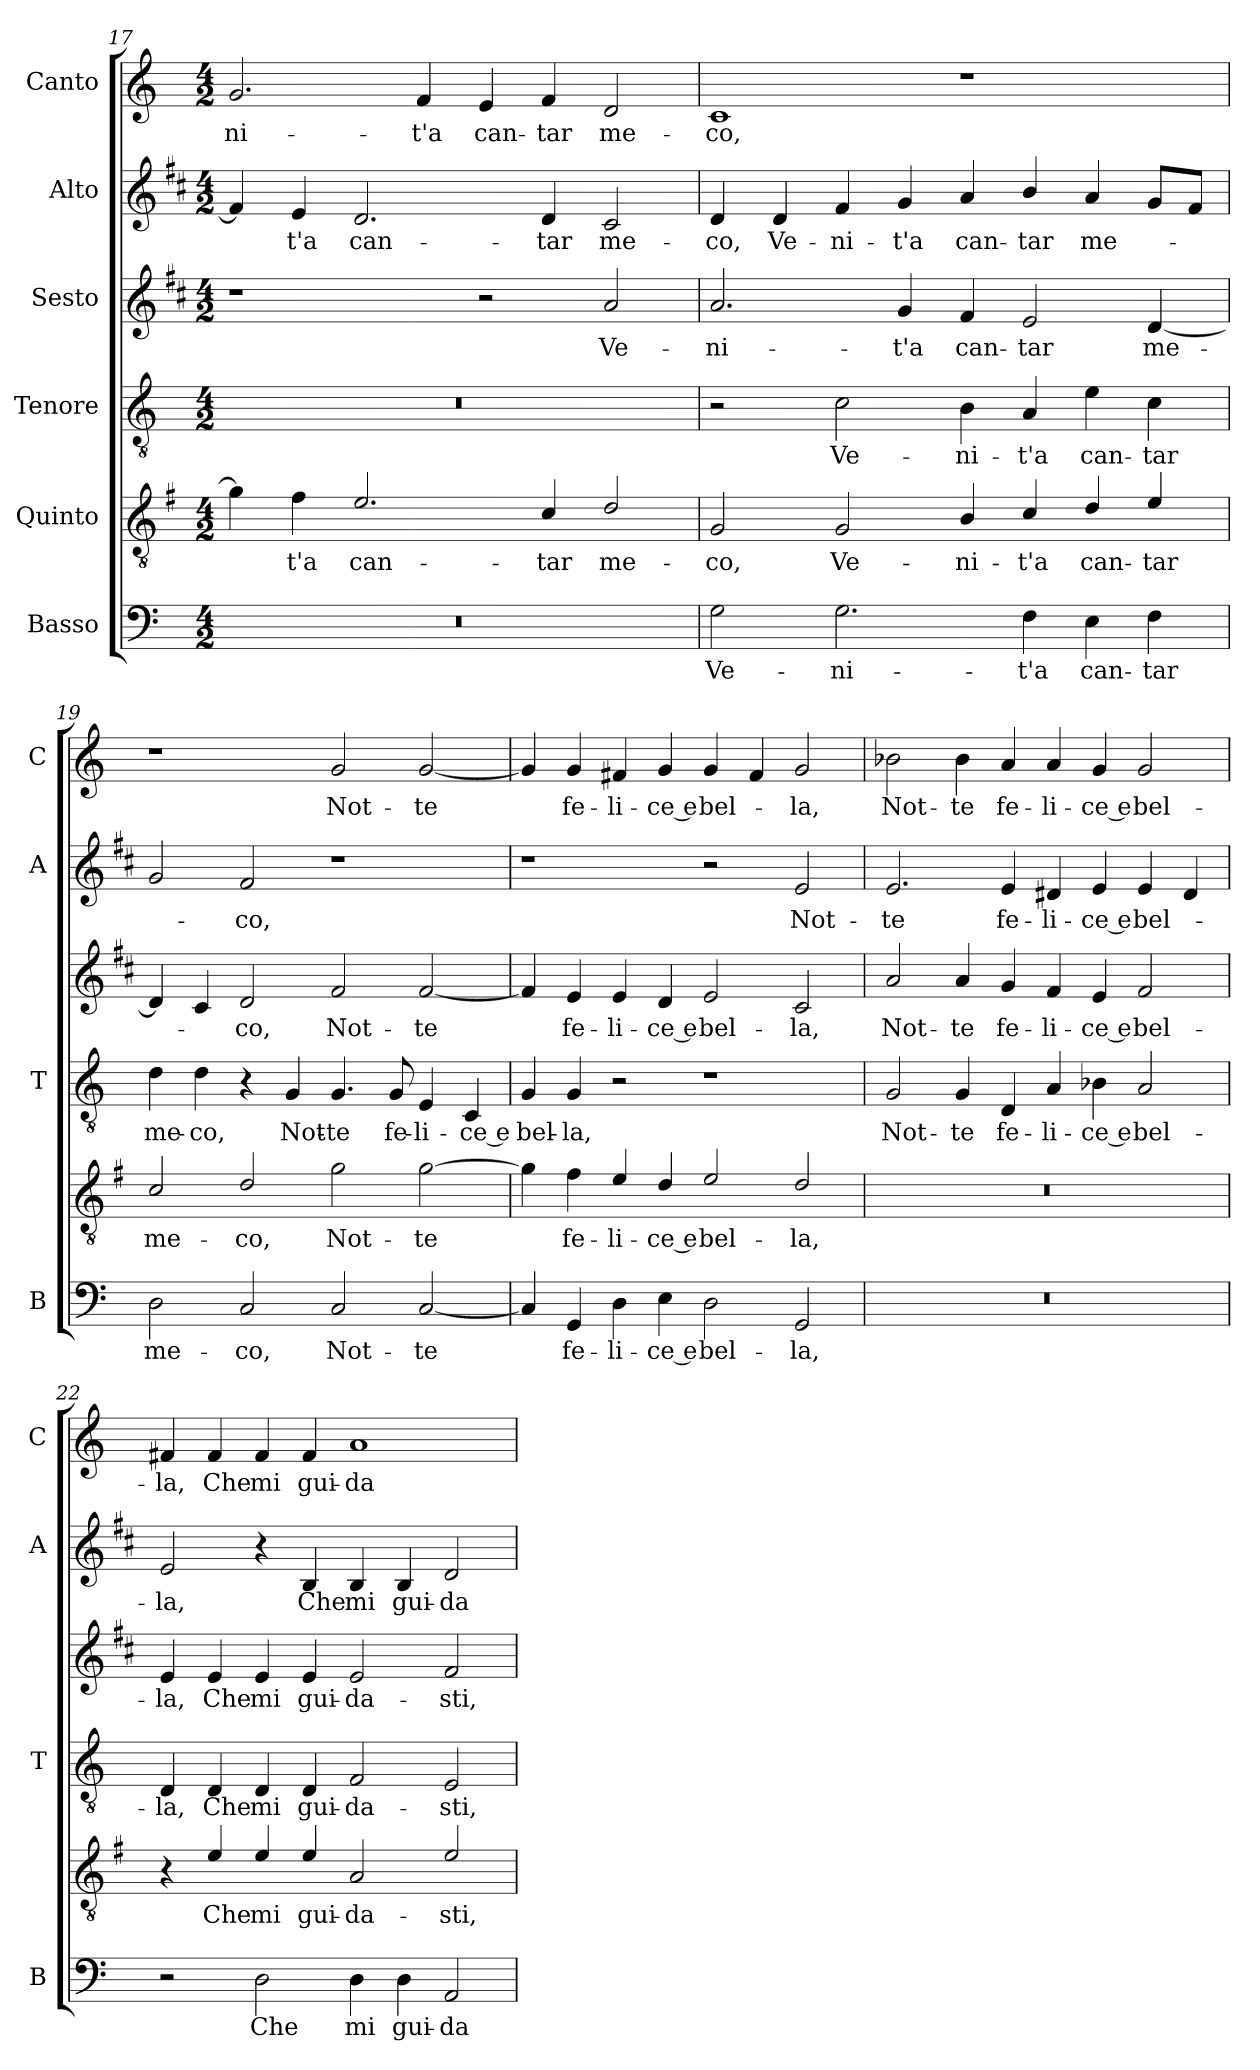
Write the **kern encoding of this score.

**kern	**text	**kern	**text	**kern	**text	**kern	**text	**kern	**text	**kern	**text
*part6	*part6	*part5	*part5	*part4	*part4	*part3	*part3	*part2	*part2	*part1	*part1
*staff6	*staff6	*staff5	*staff5	*staff4	*staff4	*staff3	*staff3	*staff2	*staff2	*staff1	*staff1
*I"Basso	*	*I"Quinto	*	*I"Tenore	*	*I"Sesto	*	*I"Alto	*	*I"Canto	*
*I'B	*	*	*	*I'T	*	*	*	*I'A	*	*I'C	*
*clefF4	*	*clefGv2	*	*clefGv2	*	*clefG2	*	*clefG2	*	*clefG2	*
*	*	*ITrd4c7	*	*	*	*ITrd1c2	*	*ITrd1c2	*	*	*
*k[]	*	*k[]	*	*k[]	*	*k[]	*	*k[]	*	*k[]	*
*C:	*	*C:	*	*C:	*	*C:	*	*C:	*	*C:	*
*M4/2	*	*M4/2	*	*M4/2	*	*M4/2	*	*M4/2	*	*M4/2	*
=17	=17	=17	=17	=17	=17	=17	=17	=17	=17	=17	=17
!	!	!	!	!	!	!	!	!	!	!	!LO:LY:b
0r	.	4c\]	.	0r	.	1r	.	4e/]	.	2.g/	-ni-
!	!	!	!LO:LY:b	!	!	!	!	!	!LO:LY:b	!	!
.	.	4B\	-t'a	.	.	.	.	4d/	-t'a	.	.
!	!	!	!LO:LY:b	!	!	!	!	!	!LO:LY:b	!	!
.	.	2.A/	can-	.	.	.	.	2.c/	can-	.	.
!	!	!	!	!	!	!	!	!	!	!	!LO:LY:b
.	.	.	.	.	.	.	.	.	.	4f/	-t'a
!	!	!	!	!	!	!	!	!	!	!	!LO:LY:b
.	.	.	.	.	.	2r	.	.	.	4e/	can-
!	!	!	!LO:LY:b	!	!	!	!	!	!LO:LY:b	!	!LO:LY:b
.	.	4F/	-tar	.	.	.	.	4c/	-tar	4f/	-tar
!	!	!	!LO:LY:b	!	!	!	!LO:LY:b	!	!LO:LY:b	!	!LO:LY:b
.	.	2G/	me-	.	.	2g/	Ve-	2B/	me-	2d/	me-
=18	=18	=18	=18	=18	=18	=18	=18	=18	=18	=18	=18
!	!LO:LY:b	!	!LO:LY:b	!	!	!	!LO:LY:b	!	!LO:LY:b	!	!LO:LY:b
2G\	Ve-	2C/	-co,	2r	.	2.g/	-ni-	4c/	-co,	1c	-co,
!	!	!	!	!	!	!	!	!	!LO:LY:b	!	!
.	.	.	.	.	.	.	.	4c/	Ve-	.	.
!	!LO:LY:b	!	!LO:LY:b	!	!LO:LY:b	!	!	!	!LO:LY:b	!	!
2.G\	-ni-	2C/	Ve-	2c\	Ve-	.	.	4e/	-ni-	.	.
!	!	!	!	!	!	!	!LO:LY:b	!	!LO:LY:b	!	!
.	.	.	.	.	.	4f/	-t'a	4f/	-t'a	.	.
!	!	!	!LO:LY:b	!	!LO:LY:b	!	!LO:LY:b	!	!LO:LY:b	!	!
.	.	4E/	-ni-	4B\	-ni-	4e/	can-	4g/	can-	1r	.
!	!LO:LY:b	!	!LO:LY:b	!	!LO:LY:b	!	!LO:LY:b	!	!LO:LY:b	!	!
4F\	-t'a	4F/	-t'a	4A/	-t'a	2d/	-tar	4a/	-tar	.	.
!	!LO:LY:b	!	!LO:LY:b	!	!LO:LY:b	!	!	!	!LO:LY:b	!	!
4E\	can-	4G/	can-	4e\	can-	.	.	4g/	me-	.	.
!	!LO:LY:b	!	!LO:LY:b	!	!LO:LY:b	!	!LO:LY:b	!	!	!	!
4F\	-tar	4A/	-tar	4c\	-tar	[4c/	me-	8f/L	.	.	.
.	.	.	.	.	.	.	.	8e/J	.	.	.
=19	=19	=19	=19	=19	=19	=19	=19	=19	=19	=19	=19
!	!LO:LY:b	!	!LO:LY:b	!	!LO:LY:b	!	!	!	!	!	!
2D\	me-	2F/	me-	4d\	me-	4c/]	.	2f/	.	1r	.
!	!	!	!	!	!LO:LY:b	!	!	!	!	!	!
.	.	.	.	4d\	-co,	4B/	.	.	.	.	.
!	!LO:LY:b	!	!LO:LY:b	!	!	!	!LO:LY:b	!	!LO:LY:b	!	!
2C/	-co,	2G/	-co,	4r	.	2c/	-co,	2e/	-co,	.	.
!	!	!	!	!	!LO:LY:b	!	!	!	!	!	!
.	.	.	.	4G/	Not-	.	.	.	.	.	.
!	!LO:LY:b	!	!LO:LY:b	!	!LO:LY:b	!	!LO:LY:b	!	!	!	!LO:LY:b
2C/	Not-	2c\	Not-	4.G/	-te	2e/	Not-	1r	.	2g/	Not-
!	!	!	!	!	!LO:LY:b	!	!	!	!	!	!
.	.	.	.	8G/	fe-	.	.	.	.	.	.
!	!LO:LY:b	!	!LO:LY:b	!	!LO:LY:b	!	!LO:LY:b	!	!	!	!LO:LY:b
[2C/	-te	[2c\	-te	4E/	-li-	[2e/	-te	.	.	[2g/	-te
!	!	!	!	!	!LO:LY:b	!	!	!	!	!	!
.	.	.	.	4C/	-ce e	.	.	.	.	.	.
!!LO:LB:g=z
=20	=20	=20	=20	=20	=20	=20	=20	=20	=20	=20	=20
!	!	!	!	!	!LO:LY:b	!	!	!	!	!	!
4C/]	.	4c\]	.	4G/	bel-	4e/]	.	1r	.	4g/]	.
!	!LO:LY:b	!	!LO:LY:b	!	!LO:LY:b	!	!LO:LY:b	!	!	!	!LO:LY:b
4GG/	fe-	4B\	fe-	4G/	-la,	4d/	fe-	.	.	4g/	fe-
!	!LO:LY:b	!	!LO:LY:b	!	!	!	!LO:LY:b	!	!	!	!LO:LY:b
4D\	-li-	4A/	-li-	2r	.	4d/	-li-	.	.	4f#X/	-li-
!	!LO:LY:b	!	!LO:LY:b	!	!	!	!LO:LY:b	!	!	!	!LO:LY:b
4E\	-ce e	4G/	-ce e	.	.	4c/	-ce e	.	.	4g/	-ce e
!	!LO:LY:b	!	!LO:LY:b	!	!	!	!LO:LY:b	!	!	!	!LO:LY:b
2D\	bel-	2A/	bel-	1r	.	2d/	bel-	2r	.	4g/	bel-
.	.	.	.	.	.	.	.	.	.	4f#/	.
!	!LO:LY:b	!	!LO:LY:b	!	!	!	!LO:LY:b	!	!LO:LY:b	!	!LO:LY:b
2GG/	-la,	2G/	-la,	.	.	2B/	-la,	2d/	Not-	2g/	-la,
=21	=21	=21	=21	=21	=21	=21	=21	=21	=21	=21	=21
!	!	!	!	!	!LO:LY:b	!	!LO:LY:b	!	!LO:LY:b	!	!LO:LY:b
0r	.	0r	.	2G/	Not-	2g/	Not-	2.d/	-te	2b-X\	Not-
!	!	!	!	!	!LO:LY:b	!	!LO:LY:b	!	!	!	!LO:LY:b
.	.	.	.	4G/	-te	4g/	-te	.	.	4b-\	-te
!	!	!	!	!	!LO:LY:b	!	!LO:LY:b	!	!LO:LY:b	!	!LO:LY:b
.	.	.	.	4D/	fe-	4f/	fe-	4d/	fe-	4a/	fe-
!	!	!	!	!	!LO:LY:b	!	!LO:LY:b	!	!LO:LY:b	!	!LO:LY:b
.	.	.	.	4A/	-li-	4e/	-li-	4c#X/	-li-	4a/	-li-
!	!	!	!	!	!LO:LY:b	!	!LO:LY:b	!	!LO:LY:b	!	!LO:LY:b
.	.	.	.	4B-X\	-ce e	4d/	-ce e	4d/	-ce e	4g/	-ce e
!	!	!	!	!	!LO:LY:b	!	!LO:LY:b	!	!LO:LY:b	!	!LO:LY:b
.	.	.	.	2A/	bel-	2e/	bel-	4d/	bel-	2g/	bel-
.	.	.	.	.	.	.	.	4c#/	.	.	.
=22	=22	=22	=22	=22	=22	=22	=22	=22	=22	=22	=22
!	!	!	!	!	!LO:LY:b	!	!LO:LY:b	!	!LO:LY:b	!	!LO:LY:b
2r	.	4r	.	4D/	-la,	4d/	-la,	2d/	-la,	4f#X/	-la,
!	!	!	!LO:LY:b	!	!LO:LY:b	!	!LO:LY:b	!	!	!	!LO:LY:b
.	.	4A/	Che	4D/	Che	4d/	Che	.	.	4f#/	Che
!	!LO:LY:b	!	!LO:LY:b	!	!LO:LY:b	!	!LO:LY:b	!	!	!	!LO:LY:b
2D\	Che	4A/	mi	4D/	mi	4d/	mi	4r	.	4f#/	mi
!	!	!	!LO:LY:b	!	!LO:LY:b	!	!LO:LY:b	!	!LO:LY:b	!	!LO:LY:b
.	.	4A/	gui-	4D/	gui-	4d/	gui-	4A/	Che	4f#/	gui-
!	!LO:LY:b	!	!LO:LY:b	!	!LO:LY:b	!	!LO:LY:b	!	!LO:LY:b	!	!LO:LY:b
4D\	mi	2D/	-da-	2F/	-da-	2d/	-da-	4A/	mi	1a	-da-
!	!LO:LY:b	!	!	!	!	!	!	!	!LO:LY:b	!	!
4D\	gui-	.	.	.	.	.	.	4A/	gui-	.	.
!	!LO:LY:b	!	!LO:LY:b	!	!LO:LY:b	!	!LO:LY:b	!	!LO:LY:b	!	!
2AA/	-da-	2A/	-sti,	2E/	-sti,	2e/	-sti,	2c/	-da-	.	.
=	=	=	=	=	=	=	=	=	=	=	=
*-	*-	*-	*-	*-	*-	*-	*-	*-	*-	*-	*-
